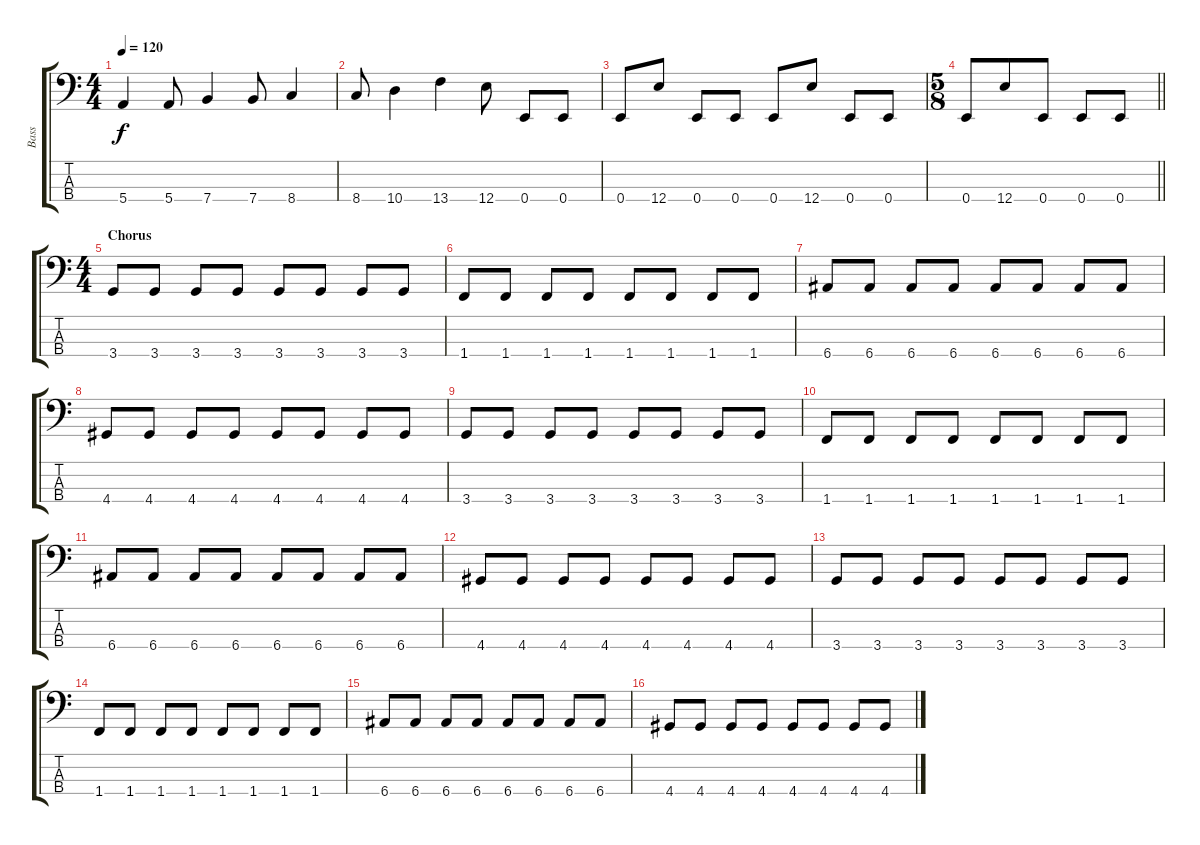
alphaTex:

\track ("Bass" "Bass") {instrument electricbasspick}
\staff {score tabs}
\tuning (G2 D2 A1 E1) {hide}
\ts (4 4)
\tempo 120
\clef f4
\ks c
5.4.4{dy f} 5.4.8 7.4.4 7.4.8 8.4.4 |
8.4.8 10.4.4 13.4.4 12.4.8 0.4.8 0.4.8 |
0.4.8 12.4.8 0.4.8 0.4.8 0.4.8 12.4.8 0.4.8 0.4.8 |
\ts (5 8)
\barLineRight lightlight
0.4.8 12.4.8 0.4.8 0.4.8 0.4.8 |
\ts (4 4)
\section ("" "Chorus")
3.4.8 3.4.8 3.4.8 3.4.8 3.4.8 3.4.8 3.4.8 3.4.8 |
1.4.8 1.4.8 1.4.8 1.4.8 1.4.8 1.4.8 1.4.8 1.4.8 |
6.4.8 6.4.8 6.4.8 6.4.8 6.4.8 6.4.8 6.4.8 6.4.8 |
4.4.8 4.4.8 4.4.8 4.4.8 4.4.8 4.4.8 4.4.8 4.4.8 |
3.4.8 3.4.8 3.4.8 3.4.8 3.4.8 3.4.8 3.4.8 3.4.8 |
1.4.8 1.4.8 1.4.8 1.4.8 1.4.8 1.4.8 1.4.8 1.4.8 |
6.4.8 6.4.8 6.4.8 6.4.8 6.4.8 6.4.8 6.4.8 6.4.8 |
4.4.8 4.4.8 4.4.8 4.4.8 4.4.8 4.4.8 4.4.8 4.4.8 |
3.4.8 3.4.8 3.4.8 3.4.8 3.4.8 3.4.8 3.4.8 3.4.8 |
1.4.8 1.4.8 1.4.8 1.4.8 1.4.8 1.4.8 1.4.8 1.4.8 |
6.4.8 6.4.8 6.4.8 6.4.8 6.4.8 6.4.8 6.4.8 6.4.8 |
4.4.8 4.4.8 4.4.8 4.4.8 4.4.8 4.4.8 4.4.8 4.4.8
